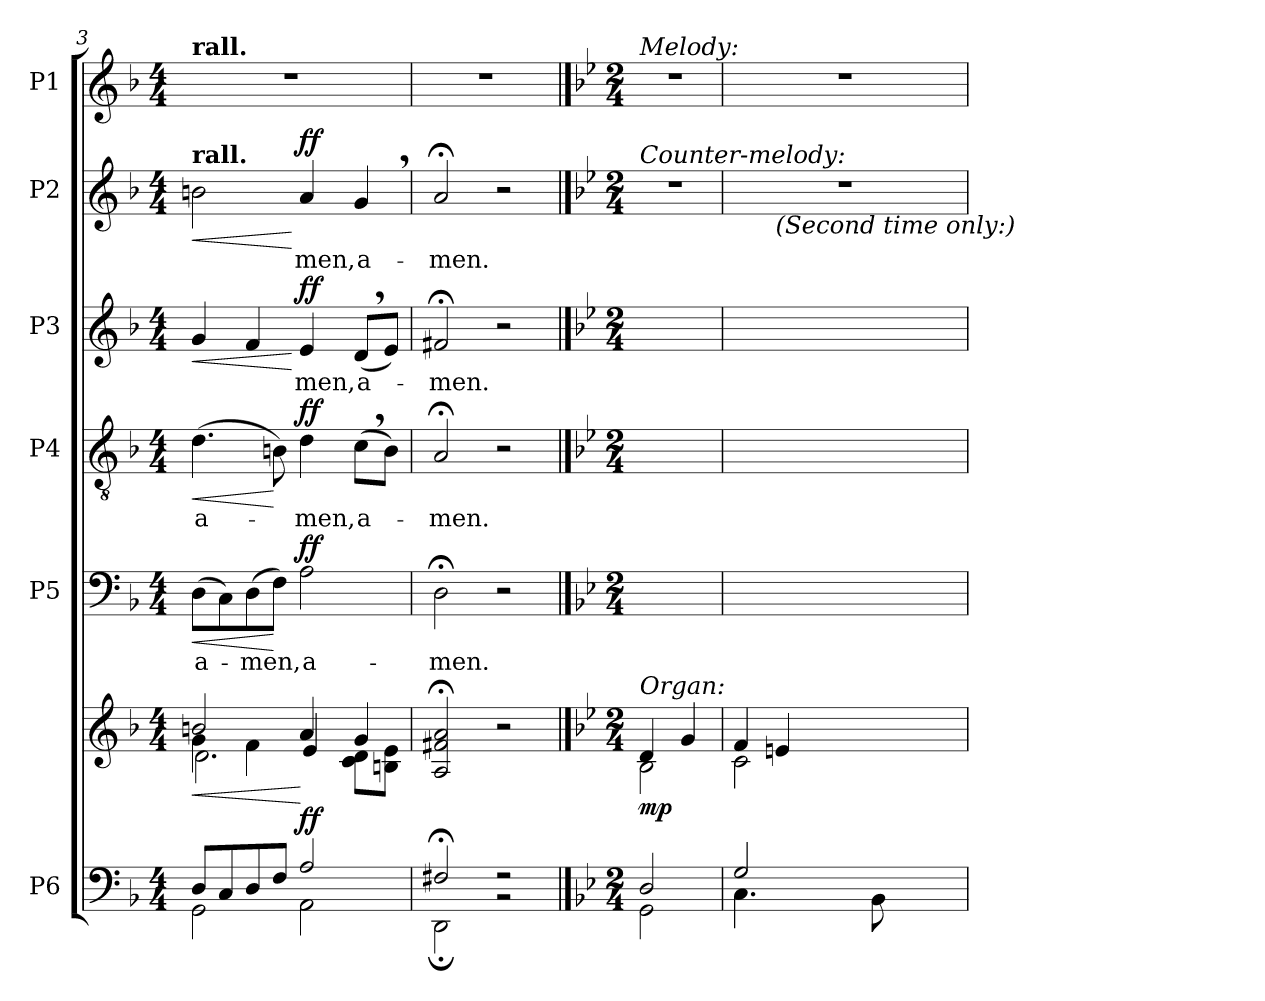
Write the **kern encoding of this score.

**kern	**kern	**dynam	**kern	**text	**dynam	**kern	**text	**dynam	**kern	**text	**dynam	**kern	**text	**dynam	**kern
*part6	*part6	*part6	*part5	*part5	*part5	*part4	*part4	*part4	*part3	*part3	*part3	*part2	*part2	*part2	*part1
*staff7	*staff6	*staff6/7	*staff5	*staff5	*staff5	*staff4	*staff4	*staff4	*staff3	*staff3	*staff3	*staff2	*staff2	*staff2	*staff1
*I"P6	*	*	*I"P5	*	*	*I"P4	*	*	*I"P3	*	*	*I"P2	*	*	*I"P1
*clefF4	*clefG2	*	*clefF4	*	*	*clefGv2	*	*	*clefG2	*	*	*clefG2	*	*	*clefG2
*	*	*	*	*	*	*ITrd7c12	*	*	*	*	*	*	*	*	*
*k[b-]	*k[b-]	*	*k[b-]	*	*	*k[b-]	*	*	*k[b-]	*	*	*k[b-]	*	*	*k[b-]
*d:	*d:	*	*d:	*	*	*d:	*	*	*d:	*	*	*d:	*	*	*d:
*M4/4	*M4/4	*	*M4/4	*	*	*M4/4	*	*	*M4/4	*	*	*M4/4	*	*	*M4/4
=3	=3	=3	=3	=3	=3	=3	=3	=3	=3	=3	=3	=3	=3	=3	=3
*^	*	*	*	*	*	*	*	*	*	*	*	*	*	*	*
!	!	!	!LO:HP:b	!	!	!	!	!	!	!	!	!	!	!	!	!
*	*	*^	*	*	*	*	*	*	*	*	*	*	*	*	*	*
*	*	*	*^	*	*	*	*	*	*	*	*	*	*	*	*	*	*
!	!	!	!	!	!	!	!LO:LY:b:color=#000000	!LO:HP:b	!	!	!	!	!	!	!	!	!	!
!	!	!	!	!	!	!	!	!	!	!	!	!	!	!	!	!	!	!LO:TX:a:B:t=rall.
!	!	!	!	!	!	!	!	!	!	!	!	!	!	!	!LO:TX:a:B:t=rall.	!	!	!
!	!	!	!	!	!	!	!	!	!	!LO:LY:b:color=#000000	!LO:HP:b	!	!	!LO:HP:b	!	!	!LO:HP:b	!
8Di/L	2GGi\	2bni/	4gi\	2.di\	<	(8Di\L	a-	<	(4.Di\	a-	<	4gi/	.	<	2bni\	.	<	1r
8Ci/	.	.	.	.	.	8Ci\)	.	.	.	.	.	.	.	.	.	.	.	.
!	!	!	!	!	!	!	!LO:LY:b:color=#000000	!	!	!	!	!	!	!	!	!	!	!
8Di/	.	.	4fi\	.	.	(8Di\	-men,	.	.	.	.	4fi/	.	.	.	.	.	.
8Fi/J	.	.	.	.	.	8Fi\J)	.	[	8BBni\)	.	[	.	.	.	.	.	.	.
!	!	!	!	!	!	!	!LO:LY:b:color=#000000	!	!	!	!	!	!	!	!	!	!	!
!	!	!	!	!	!	!	!	!	!	!LO:LY:b:color=#000000	!	!	!	!	!	!	!	!
!	!	!	!	!	!	!	!	!	!	!	!	!	!LO:LY:b:color=#000000	!	!	!	!	!
!	!	!	!	!	!	!	!	!	!	!	!	!	!	!	!	!LO:LY:b:color=#000000	!	!
2Ai/	2AAi\	4ai/	4ei/	.	[ ff	2Ai\	a-	ff	4Di\	-men,	ff	4ei/	-men,	[ ff	4ai/	-men,	[ ff	.
!	!	!	!	!	!	!	!	!	!	!LO:LY:b:color=#000000	!	!	!	!	!	!	!	!
!	!	!	!	!	!	!	!	!	!	!	!	!	!LO:LY:b:color=#000000	!	!	!	!	!
!	!	!	!	!	!	!	!	!	!	!	!	!	!	!	!	!LO:LY:b:color=#000000	!	!
.	.	4gi/	8ci\ 8diL	4ryy	.	.	.	.	(8C,i\L	a-	.	(8d,i/L	a-	.	4g,i/	a-	.	.
.	.	.	8Bni\ 8eiJ	.	.	.	.	.	8BBi\J)	.	.	8ei/J)	.	.	.	.	.	.
*	*	*v	*v	*v	*	*	*	*	*	*	*	*	*	*	*	*	*	*
=4	=4	=4	=4	=4	=4	=4	=4	=4	=4	=4	=4	=4	=4	=4	=4	=4
*	*^	*	*	*	*	*	*	*	*	*	*	*	*	*	*	*
*	*	*	*^	*	*	*	*	*	*	*	*	*	*	*	*	*	*
!	!	!	!	!	!	!	!LO:LY:b:color=#000000	!	!	!	!	!	!	!	!	!	!	!
*	*	*	*v	*v	*	*	*	*	*	*	*	*	*	*	*	*	*	*
*	*	*	*^	*	*	*	*	*	*	*	*	*	*	*	*	*	*
!	!	!	!	!	!	!	!	!	!	!LO:LY:b:color=#000000	!	!	!	!	!	!	!	!
*	*	*	*v	*v	*	*	*	*	*	*	*	*	*	*	*	*	*	*
*	*	*	*^	*	*	*	*	*	*	*	*	*	*	*	*	*	*
!	!	!	!	!	!	!	!	!	!	!	!	!	!LO:LY:b:color=#000000	!	!	!	!	!
*	*	*	*v	*v	*	*	*	*	*	*	*	*	*	*	*	*	*	*
*	*	*	*^	*	*	*	*	*	*	*	*	*	*	*	*	*	*
!	!	!	!	!	!	!	!	!	!	!	!	!	!	!	!	!LO:LY:b:color=#000000	!	!
*	*	*	*v	*v	*	*	*	*	*	*	*	*	*	*	*	*	*	*
2F#X;i/	2DD;i\	2ryy	2Ai/; 2f#Xi; 2ai;	.	2D;i\	-men.	.	2AA;i/	-men.	.	2f#X;i/	-men.	.	2a;i/	-men.	.	1r
2r	2ryy	2r	2r	.	2r	.	.	2r	.	.	2r	.	.	2r	.	.	.
*v	*v	*v	*	*	*	*	*	*	*	*	*	*	*	*	*	*	*
!!LO:PB:g=z
==1	==1	==1	==1	==1	==1	==1	==1	==1	==1	==1	==1	==1	==1	==1	==1
*k[b-e-]	*k[b-e-]	*	*k[b-e-]	*	*	*k[b-e-]	*	*	*k[b-e-]	*	*	*k[b-e-]	*	*	*k[b-e-]
*g:	*g:	*	*g:	*	*	*g:	*	*	*g:	*	*	*g:	*	*	*g:
*M2/4	*M2/4	*	*M2/4	*	*	*M2/4	*	*	*M2/4	*	*	*M2/4	*	*	*M2/4
*	*	*	*	*	*	*	*	*	*	*	*	*	*	*	*MM60
*^	*^	*	*	*	*	*	*	*	*	*	*	*	*	*	*
*	*^	*	*	*	*	*	*	*	*	*	*	*	*	*	*	*	*
!	!	!	!	!	!	!	!	!	!	!	!	!	!	!	!	!	!	!LO:TX:a:i:t=Melody&colon;
!	!	!	!	!	!	!	!	!	!	!	!	!	!	!	!LO:TX:a:i:t=Counter-melody&colon;	!	!	!
!	!	!	!LO:TX:a:i:t=Organ&colon;	!	!	!	!	!	!	!	!	!	!	!	!	!	!	!
!	!	!	!	!	!	!LO:N:vis=1	!	!	!LO:N:vis=1	!	!	!LO:N:vis=1	!	!	!LO:N:vis=1	!	!	!LO:N:vis=1
*	*v	*v	*	*	*	*	*	*	*	*	*	*	*	*	*	*	*	*
2Di/	2GGi\	4di/	2B-i\	mp	2ryy	.	.	2ryy	.	.	2ryy	.	.	2r	.	.	2r
.	.	4gi/	.	.	.	.	.	.	.	.	.	.	.	.	.	.	.
=2	=2	=2	=2	=2	=2	=2	=2	=2	=2	=2	=2	=2	=2	=2	=2	=2	=2
!	!	!	!	!	!LO:N:vis=1	!	!	!LO:N:vis=1	!	!	!LO:N:vis=1	!	!	!LO:N:vis=1	!	!	!LO:N:vis=1
*	*	*	*	*	*	*	*	*	*	*	*	*	*	*^	*	*	*
2Gi/	4.Ci\	4fi/	2ci\	.	2ryy	.	.	2ryy	.	.	2ryy	.	.	2r	4ryy	.	.	2r
!	!	!	!	!	!	!	!	!	!	!	!	!	!	!	!LO:TX:b:i:t=(Second time only&colon;)	!	!	!
.	.	4eni/	.	.	.	.	.	.	.	.	.	.	.	.	4ryy	.	.	.
.	8BB-i\	.	.	.	.	.	.	.	.	.	.	.	.	.	.	.	.	.
*v	*v	*	*	*	*	*	*	*	*	*	*	*	*	*v	*v	*	*	*
*	*v	*v	*	*	*	*	*	*	*	*	*	*	*	*	*	*
=	=	=	=	=	=	=	=	=	=	=	=	=	=	=	=
*-	*-	*-	*-	*-	*-	*-	*-	*-	*-	*-	*-	*-	*-	*-	*-
